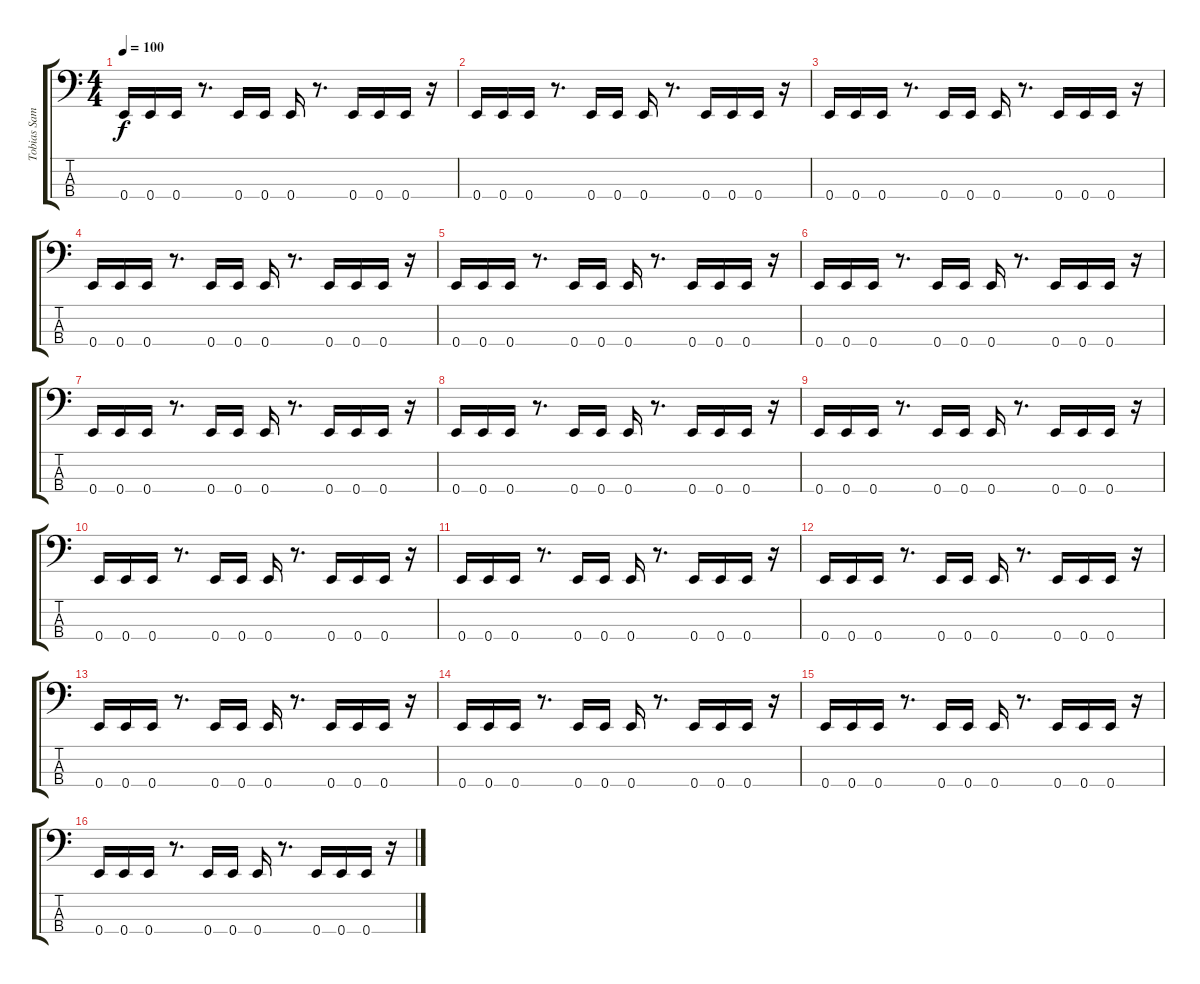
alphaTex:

\track ("Tobias Sammet" "Tobias Sam") {instrument electricbassfinger}
\staff {score tabs}
\tuning (G2 D2 A1 E1) {hide}
\ts (4 4)
\tempo 100
\clef f4
\ks c
0.4.16{dy f} 0.4.16 0.4.16 r.8{d} 0.4.16 0.4.16 0.4.16 r.8{d} 0.4.16 0.4.16 0.4.16 r.16 |
0.4.16 0.4.16 0.4.16 r.8{d} 0.4.16 0.4.16 0.4.16 r.8{d} 0.4.16 0.4.16 0.4.16 r.16 |
0.4.16 0.4.16 0.4.16 r.8{d} 0.4.16 0.4.16 0.4.16 r.8{d} 0.4.16 0.4.16 0.4.16 r.16 |
0.4.16 0.4.16 0.4.16 r.8{d} 0.4.16 0.4.16 0.4.16 r.8{d} 0.4.16 0.4.16 0.4.16 r.16 |
0.4.16 0.4.16 0.4.16 r.8{d} 0.4.16 0.4.16 0.4.16 r.8{d} 0.4.16 0.4.16 0.4.16 r.16 |
0.4.16 0.4.16 0.4.16 r.8{d} 0.4.16 0.4.16 0.4.16 r.8{d} 0.4.16 0.4.16 0.4.16 r.16 |
0.4.16 0.4.16 0.4.16 r.8{d} 0.4.16 0.4.16 0.4.16 r.8{d} 0.4.16 0.4.16 0.4.16 r.16 |
0.4.16 0.4.16 0.4.16 r.8{d} 0.4.16 0.4.16 0.4.16 r.8{d} 0.4.16 0.4.16 0.4.16 r.16 |
0.4.16 0.4.16 0.4.16 r.8{d} 0.4.16 0.4.16 0.4.16 r.8{d} 0.4.16 0.4.16 0.4.16 r.16 |
0.4.16 0.4.16 0.4.16 r.8{d} 0.4.16 0.4.16 0.4.16 r.8{d} 0.4.16 0.4.16 0.4.16 r.16 |
0.4.16 0.4.16 0.4.16 r.8{d} 0.4.16 0.4.16 0.4.16 r.8{d} 0.4.16 0.4.16 0.4.16 r.16 |
0.4.16 0.4.16 0.4.16 r.8{d} 0.4.16 0.4.16 0.4.16 r.8{d} 0.4.16 0.4.16 0.4.16 r.16 |
0.4.16 0.4.16 0.4.16 r.8{d} 0.4.16 0.4.16 0.4.16 r.8{d} 0.4.16 0.4.16 0.4.16 r.16 |
0.4.16 0.4.16 0.4.16 r.8{d} 0.4.16 0.4.16 0.4.16 r.8{d} 0.4.16 0.4.16 0.4.16 r.16 |
0.4.16 0.4.16 0.4.16 r.8{d} 0.4.16 0.4.16 0.4.16 r.8{d} 0.4.16 0.4.16 0.4.16 r.16 |
0.4.16 0.4.16 0.4.16 r.8{d} 0.4.16 0.4.16 0.4.16 r.8{d} 0.4.16 0.4.16 0.4.16 r.16
